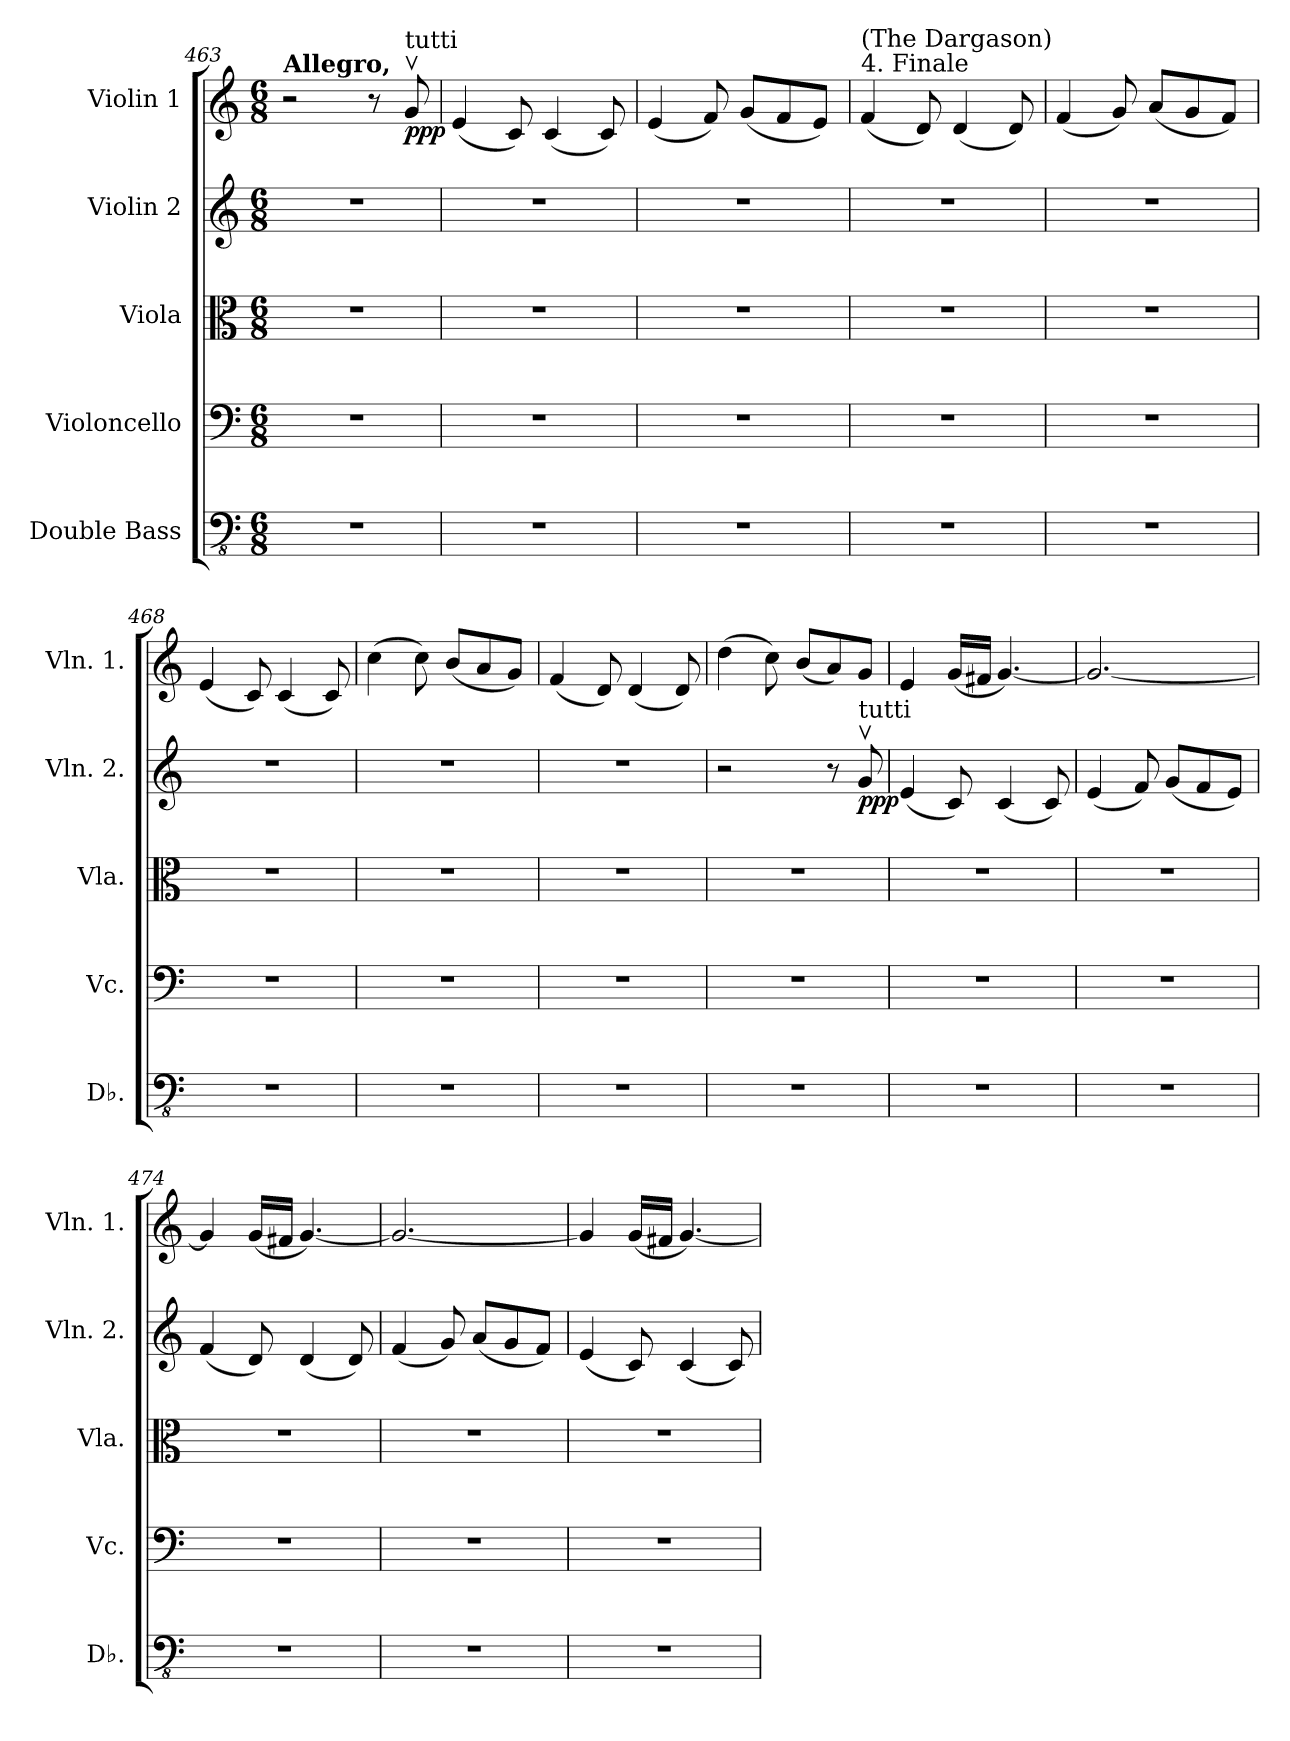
**kern	**kern	**kern	**kern	**dynam	**kern	**dynam
*part5	*part4	*part3	*part2	*part2	*part1	*part1
*staff5	*staff4	*staff3	*staff2	*staff2	*staff1	*staff1
*I"Double Bass	*I"Violoncello	*I"Viola	*I"Violin 2	*	*I"Violin 1	*
*I'Db.	*I'Vc.	*I'Vla.	*I'Vln. 2.	*	*I'Vln. 1.	*
!!LO:PB:g=z
*clefFv4	*clefF4	*clefC3	*clefG2	*	*clefG2	*
*ITrd7c12	*	*	*	*	*	*
*k[]	*k[]	*k[]	*k[]	*	*k[]	*
*M6/8	*M6/8	*M6/8	*M6/8	*	*M6/8	*
*MM200	*MM200	*MM200	*MM200	*	*MM200	*
=463	=463	=463	=463	=463	=463	=463
!	!	!	!	!	!LO:TX:a:B:t=Allegro,	!
2.r	2.r	2.r	2.r	.	2r	.
.	.	.	.	.	8r	.
!	!	!	!	!	!LO:TX:a:t=tutti	!
!	!	!	!	!	!	!LO:DY:b
!	!	!	!	!	!	!LO:DY:n=1:b
.	.	.	.	.	8gv/	pp p
=464	=464	=464	=464	=464	=464	=464
2.r	2.r	2.r	2.r	.	(4e/	.
.	.	.	.	.	8c/)	.
.	.	.	.	.	(4c/	.
.	.	.	.	.	8c/)	.
=465	=465	=465	=465	=465	=465	=465
2.r	2.r	2.r	2.r	.	(4e/	.
.	.	.	.	.	8f/)	.
.	.	.	.	.	(8g/L	.
.	.	.	.	.	8f/	.
.	.	.	.	.	8e/J)	.
=466	=466	=466	=466	=466	=466	=466
!	!	!	!	!	!LO:TX:a:t=4. Finale	!
!	!	!	!	!	!LO:TX:a:t=(The Dargason)	!
2.r	2.r	2.r	2.r	.	(4f/	.
.	.	.	.	.	8d/)	.
.	.	.	.	.	(4d/	.
.	.	.	.	.	8d/)	.
=467	=467	=467	=467	=467	=467	=467
2.r	2.r	2.r	2.r	.	(4f/	.
.	.	.	.	.	8g/)	.
.	.	.	.	.	(8a/L	.
.	.	.	.	.	8g/	.
.	.	.	.	.	8f/J)	.
=468	=468	=468	=468	=468	=468	=468
2.r	2.r	2.r	2.r	.	(4e/	.
.	.	.	.	.	8c/)	.
.	.	.	.	.	(4c/	.
.	.	.	.	.	8c/)	.
!!LO:LB:g=z
=469	=469	=469	=469	=469	=469	=469
2.r	2.r	2.r	2.r	.	(4cc\	.
.	.	.	.	.	8cc\)	.
.	.	.	.	.	(8b/L	.
.	.	.	.	.	8a/	.
.	.	.	.	.	8g/J)	.
=470	=470	=470	=470	=470	=470	=470
2.r	2.r	2.r	2.r	.	(4f/	.
.	.	.	.	.	8d/)	.
.	.	.	.	.	(4d/	.
.	.	.	.	.	8d/)	.
=471	=471	=471	=471	=471	=471	=471
2.r	2.r	2.r	2r	.	(4dd\	.
.	.	.	.	.	8cc\)	.
.	.	.	.	.	(8b/L	.
.	.	.	8r	.	8a/)	.
!	!	!	!LO:TX:a:t=tutti	!	!	!
!	!	!	!	!LO:DY:b	!	!
!	!	!	!	!LO:DY:n=1:b	!	!
.	.	.	8gv/	pp p	8g/J	.
=472	=472	=472	=472	=472	=472	=472
2.r	2.r	2.r	(4e/	.	4e/	.
.	.	.	8c/)	.	(16g/LL	.
.	.	.	.	.	16f#X/JJ	.
.	.	.	(4c/	.	[4.g/)	.
.	.	.	8c/)	.	.	.
=473	=473	=473	=473	=473	=473	=473
2.r	2.r	2.r	(4e/	.	2.g/_	.
.	.	.	8f/)	.	.	.
.	.	.	(8g/L	.	.	.
.	.	.	8f/	.	.	.
.	.	.	8e/J)	.	.	.
=474	=474	=474	=474	=474	=474	=474
2.r	2.r	2.r	(4f/	.	4g/]	.
.	.	.	8d/)	.	(16g/LL	.
.	.	.	.	.	16f#X/JJ	.
.	.	.	(4d/	.	[4.g/)	.
.	.	.	8d/)	.	.	.
=475	=475	=475	=475	=475	=475	=475
2.r	2.r	2.r	(4f/	.	2.g/_	.
.	.	.	8g/)	.	.	.
.	.	.	(8a/L	.	.	.
.	.	.	8g/	.	.	.
.	.	.	8f/J)	.	.	.
=476	=476	=476	=476	=476	=476	=476
2.r	2.r	2.r	(4e/	.	4g/]	.
.	.	.	8c/)	.	(16g/LL	.
.	.	.	.	.	16f#X/JJ	.
.	.	.	(4c/	.	[4.g/)	.
.	.	.	8c/)	.	.	.
=	=	=	=	=	=	=
*-	*-	*-	*-	*-	*-	*-
